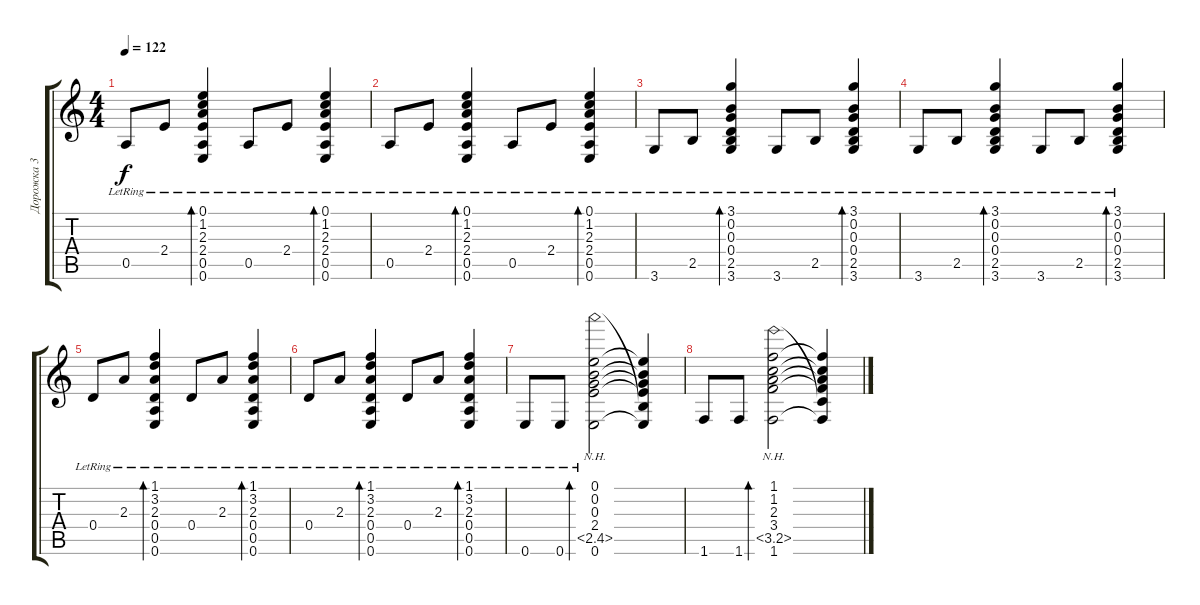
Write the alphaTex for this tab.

\track ("Дорожка 3" "Дорожка 3") {instrument acousticguitarsteel}
\staff {score tabs}
\tuning (E4 B3 G3 D3 A2 E2) {hide}
\ts (4 4)
\tempo 122
\clef g2
\ks c
0.5{lr}.8{dy f} 2.4{lr}.8 (0.1{lr} 1.2{lr} 2.3{lr} 2.4{lr} 0.5{lr} 0.6{lr}).4{bd 120} 0.5{lr}.8 2.4{lr}.8 (0.1{lr} 1.2{lr} 2.3{lr} 2.4{lr} 0.5{lr} 0.6{lr}).4{bd 120} |
0.5{lr}.8 2.4{lr}.8 (0.1{lr} 1.2{lr} 2.3{lr} 2.4{lr} 0.5{lr} 0.6{lr}).4{bd 120} 0.5{lr}.8 2.4{lr}.8 (0.1{lr} 1.2{lr} 2.3{lr} 2.4{lr} 0.5{lr} 0.6{lr}).4{bd 120} |
3.6{lr}.8 2.5{lr}.8 (3.1{lr} 0.2{lr} 0.3{lr} 0.4{lr} 2.5{lr} 3.6{lr}).4{bd 120} 3.6{lr}.8 2.5{lr}.8 (3.1{lr} 0.2{lr} 0.3{lr} 0.4{lr} 2.5{lr} 3.6{lr}).4{bd 120} |
3.6{lr}.8 2.5{lr}.8 (3.1{lr} 0.2{lr} 0.3{lr} 0.4{lr} 2.5{lr} 3.6{lr}).4{bd 120} 3.6{lr}.8 2.5{lr}.8 (3.1{lr} 0.2{lr} 0.3{lr} 0.4{lr} 2.5{lr} 3.6{lr}).4{bd 120} |
0.4{lr}.8 2.3{lr}.8 (1.1{lr} 3.2{lr} 2.3{lr} 0.4{lr} 0.5{lr} 0.6{lr}).4{bd 120} 0.4{lr}.8 2.3{lr}.8 (1.1{lr} 3.2{lr} 2.3{lr} 0.4{lr} 0.5{lr} 0.6{lr}).4{bd 120} |
0.4{lr}.8 2.3{lr}.8 (1.1{lr} 3.2{lr} 2.3{lr} 0.4{lr} 0.5{lr} 0.6{lr}).4{bd 120} 0.4{lr}.8 2.3{lr}.8 (1.1{lr} 3.2{lr} 2.3{lr} 0.4{lr} 0.5{lr} 0.6{lr}).4{bd 120} |
0.6{lr}.8 0.6{lr}.8 (0.1 0.2 0.3 2.4 2.5{nh lr} 0.6).2{bd 120} (0.1{t} 0.2{t} 0.3{t} 2.4{t} 2.5{t} 0.6{t}).4 |
1.6.8 1.6.8 (1.1 1.2 2.3 3.4 3.5{nh} 1.6).2{bd 120} (1.1{t} 1.2{t} 2.3{t} 3.4{t} 3.5{t} 1.6{t}).4
